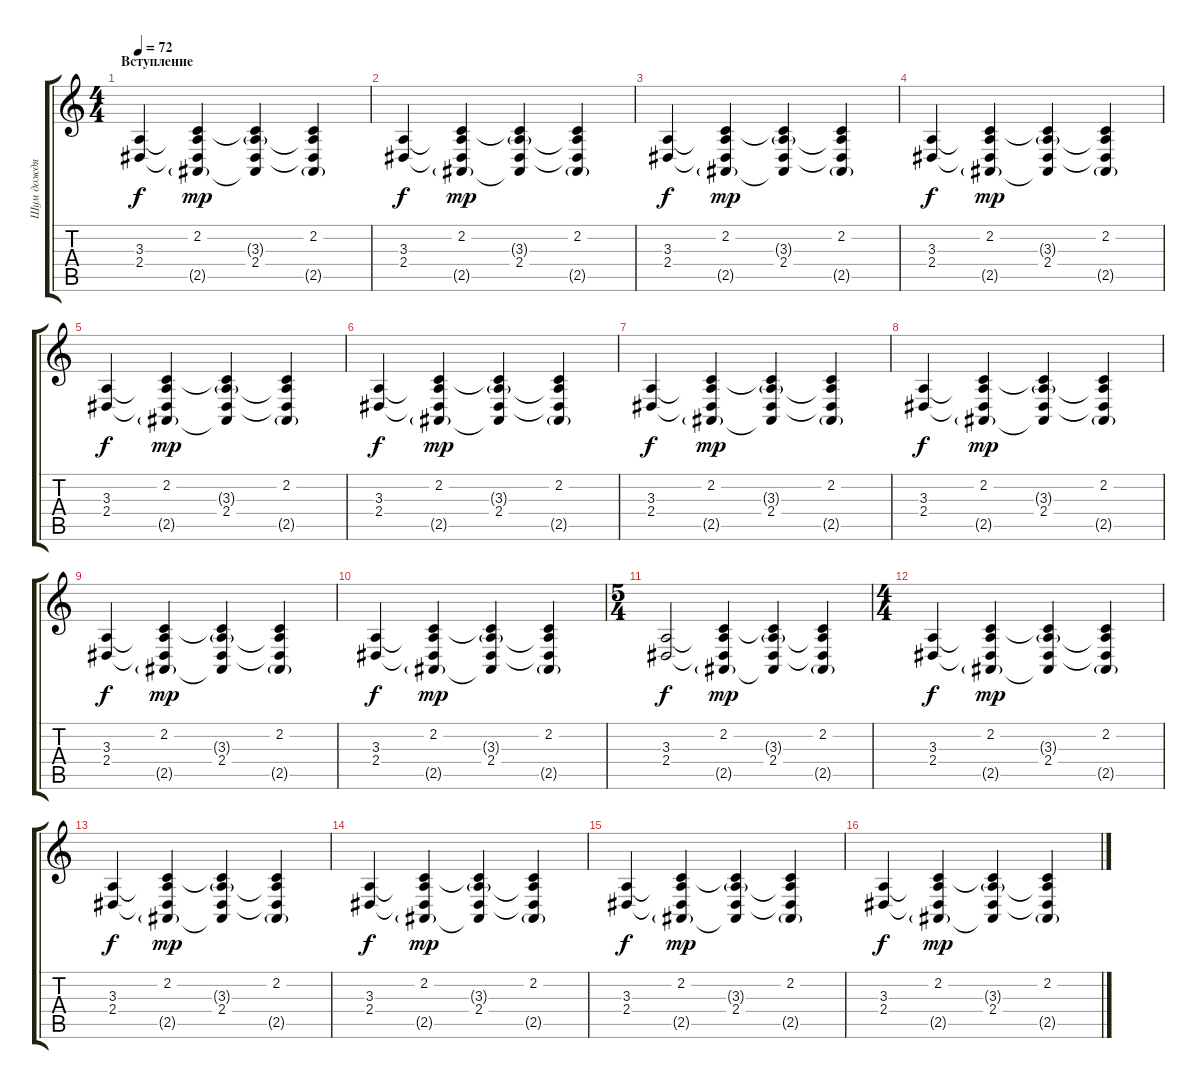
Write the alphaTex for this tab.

\track ("Шум дождя" "Шум дождя") {instrument seashore}
\staff {score tabs}
\tuning (Eb4 Bb3 Gb3 Db3 Ab2 Eb2) {hide}
\ts (4 4)
\section ("" "Вступление")
\tempo 72
\clef g2
\ks c
(3.3 2.4).4{dy f instrument seashore} (2.2 3.3{t} 2.4{t} 2.5{g}).4{dy mp} (2.2{t} 3.3{g} 2.4 2.5{t}).4 (2.2 3.3{t} 2.4{t} 2.5{g}).4{volume 3} |
(3.3 2.4).4{dy f} (2.2 3.3{t} 2.4{t} 2.5{g}).4{dy mp} (2.2{t} 3.3{g} 2.4 2.5{t}).4{volume 5} (2.2 3.3{t} 2.4{t} 2.5{g}).4 |
(3.3 2.4).4{dy f} (2.2 3.3{t} 2.4{t} 2.5{g}).4{dy mp} (2.2{t} 3.3{g} 2.4 2.5{t}).4 (2.2 3.3{t} 2.4{t} 2.5{g}).4 |
(3.3 2.4).4{dy f} (2.2 3.3{t} 2.4{t} 2.5{g}).4{dy mp} (2.2{t} 3.3{g} 2.4 2.5{t}).4 (2.2 3.3{t} 2.4{t} 2.5{g}).4 |
(3.3 2.4).4{dy f} (2.2 3.3{t} 2.4{t} 2.5{g}).4{dy mp} (2.2{t} 3.3{g} 2.4 2.5{t}).4 (2.2 3.3{t} 2.4{t} 2.5{g}).4 |
(3.3 2.4).4{dy f} (2.2 3.3{t} 2.4{t} 2.5{g}).4{dy mp} (2.2{t} 3.3{g} 2.4 2.5{t}).4 (2.2 3.3{t} 2.4{t} 2.5{g}).4 |
(3.3 2.4).4{dy f} (2.2 3.3{t} 2.4{t} 2.5{g}).4{dy mp} (2.2{t} 3.3{g} 2.4 2.5{t}).4 (2.2 3.3{t} 2.4{t} 2.5{g}).4 |
(3.3 2.4).4{dy f} (2.2 3.3{t} 2.4{t} 2.5{g}).4{dy mp} (2.2{t} 3.3{g} 2.4 2.5{t}).4 (2.2 3.3{t} 2.4{t} 2.5{g}).4 |
(3.3 2.4).4{dy f} (2.2 3.3{t} 2.4{t} 2.5{g}).4{dy mp} (2.2{t} 3.3{g} 2.4 2.5{t}).4 (2.2 3.3{t} 2.4{t} 2.5{g}).4 |
(3.3 2.4).4{dy f} (2.2 3.3{t} 2.4{t} 2.5{g}).4{dy mp} (2.2{t} 3.3{g} 2.4 2.5{t}).4 (2.2 3.3{t} 2.4{t} 2.5{g}).4 |
\ts (5 4)
(3.3 2.4).2{dy f} (2.2 3.3{t} 2.4{t} 2.5{g}).4{dy mp} (2.2{t} 3.3{g} 2.4 2.5{t}).4 (2.2 3.3{t} 2.4{t} 2.5{g}).4 |
\ts (4 4)
(3.3 2.4).4{dy f} (2.2 3.3{t} 2.4{t} 2.5{g}).4{dy mp} (2.2{t} 3.3{g} 2.4 2.5{t}).4 (2.2 3.3{t} 2.4{t} 2.5{g}).4 |
(3.3 2.4).4{dy f} (2.2 3.3{t} 2.4{t} 2.5{g}).4{dy mp} (2.2{t} 3.3{g} 2.4 2.5{t}).4 (2.2 3.3{t} 2.4{t} 2.5{g}).4 |
(3.3 2.4).4{dy f} (2.2 3.3{t} 2.4{t} 2.5{g}).4{dy mp} (2.2{t} 3.3{g} 2.4 2.5{t}).4 (2.2 3.3{t} 2.4{t} 2.5{g}).4 |
(3.3 2.4).4{dy f} (2.2 3.3{t} 2.4{t} 2.5{g}).4{dy mp} (2.2{t} 3.3{g} 2.4 2.5{t}).4 (2.2 3.3{t} 2.4{t} 2.5{g}).4 |
(3.3 2.4).4{dy f} (2.2 3.3{t} 2.4{t} 2.5{g}).4{dy mp} (2.2{t} 3.3{g} 2.4 2.5{t}).4 (2.2 3.3{t} 2.4{t} 2.5{g}).4
